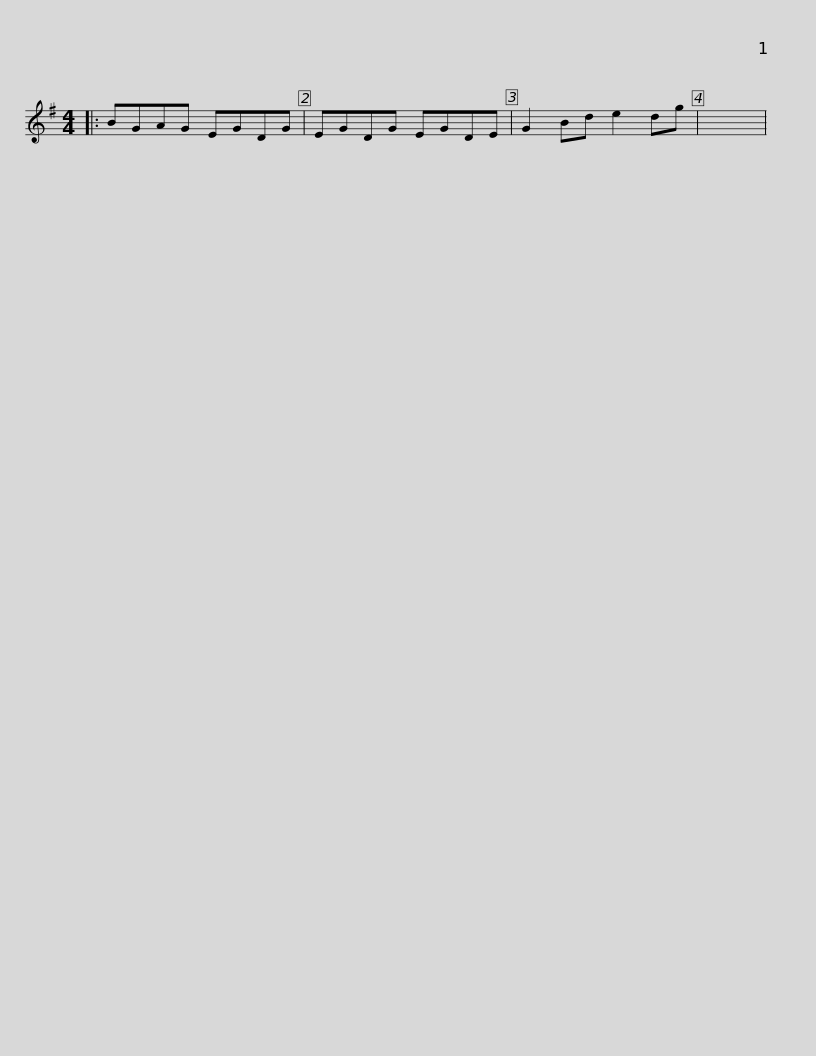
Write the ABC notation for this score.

X:1
L:1/8
M:4/4
I:linebreak $
K:G
V:1 treble
V:1
|: BGAG EGDG | EGDG EGDE | G2 Bd e2 dg | x8 | %4
